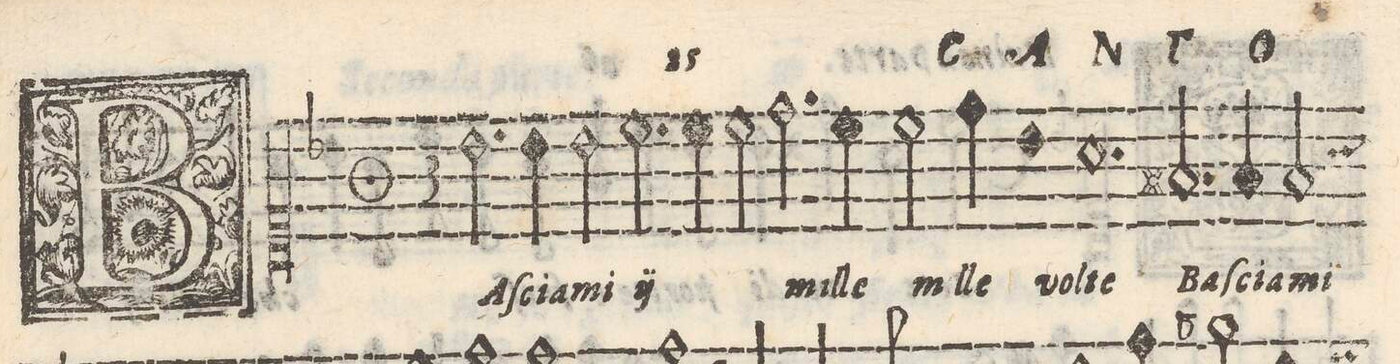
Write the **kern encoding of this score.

**kern	**text
*I"CANTO	*
*clefC1	*
*k[b-]	*
*met(O3.)	*
*M3/1	*
2.b-\	BA
4b-\	-ſcia-
2b-\	-mi
*	*ij
2.cc\	Ba-
4cc\	-scia-
2cc\	-mi
*	*Xij
=2-	=2-
2.dd\	mil-
4cc\	-le
2cc\	mil-
4dd\	-le
4b-\	vol-
1.a	-te
=3-	=3-
1ryy	.
2.f#X/	Ba-
4f#/	-ſcia-
2f#/	-mi
=4-	=4-
*-	*-
